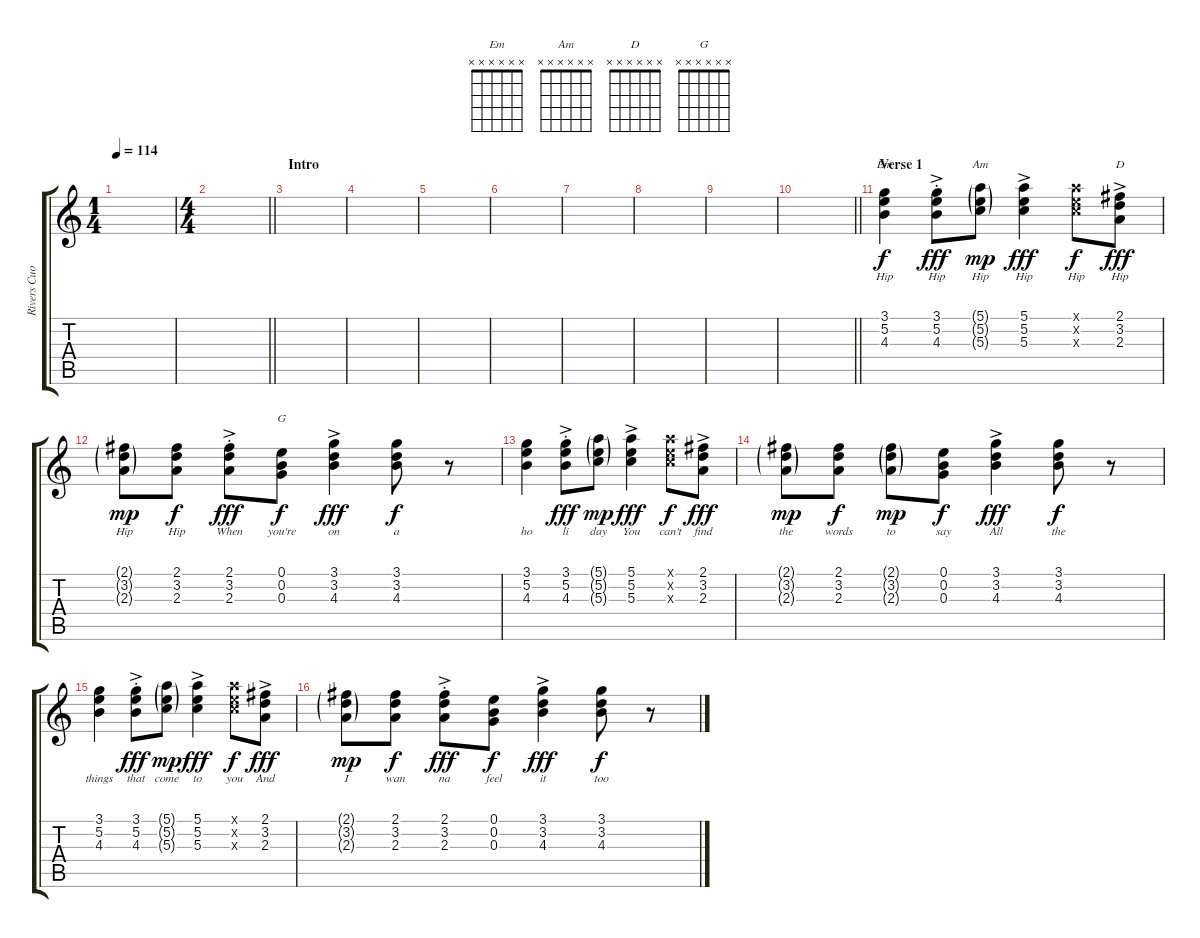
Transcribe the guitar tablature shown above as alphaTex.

\track ("Rivers Cuomo - Guitar (Studio)" "Rivers Cuo") {instrument electricguitarclean}
\staff {score tabs}
\tuning (E4 B3 G3 D3 A2 E2) {hide}
\chord ("Em" x x x x x x)
\chord ("Am" x x x x x x)
\chord ("D" x x x x x x)
\chord ("G" x x x x x x)
\ts (1 4)
\tempo 114
\clef g2
\ks c
|
\ts (4 4)
\barLineRight lightlight
|
\section ("" "Intro")
|
|
|
|
|
|
|
\barLineRight lightlight
|
\section ("" "Verse 1")
(3.1 5.2 4.3).4{ch "Em" lyrics (0 "Hip") lyrics (1 "") lyrics (2 "") lyrics (3 "") lyrics (4 "") volume 8} (3.1{ac st} 5.2{ac st} 4.3{ac st}).8{lyrics (0 "Hip") lyrics (1 "") lyrics (2 "") lyrics (3 "") lyrics (4 "") dy fff} (5.1{g} 5.2{g} 5.3{g}).8{ch "Am" lyrics (0 "Hip") lyrics (1 "") lyrics (2 "") lyrics (3 "") lyrics (4 "") dy mp} (5.1{ac} 5.2{ac} 5.3{ac}).4{lyrics (0 "Hip") lyrics (1 "") lyrics (2 "") lyrics (3 "") lyrics (4 "") dy fff} (5.1{x} 5.2{x} 5.3{x}).8{lyrics (0 "Hip") lyrics (1 "") lyrics (2 "") lyrics (3 "") lyrics (4 "") dy f} (2.1{ac} 3.2{ac} 2.3{ac}).8{ch "D" lyrics (0 "Hip") lyrics (1 "") lyrics (2 "") lyrics (3 "") lyrics (4 "") dy fff} |
(2.1{g} 3.2{g} 2.3{g}).8{lyrics (0 "Hip") lyrics (1 "") lyrics (2 "") lyrics (3 "") lyrics (4 "") dy mp} (2.1 3.2 2.3).8{lyrics (0 "Hip") lyrics (1 "") lyrics (2 "") lyrics (3 "") lyrics (4 "") dy f} (2.1{ac st} 3.2{ac st} 2.3{ac st}).8{lyrics (0 "When") lyrics (1 "") lyrics (2 "") lyrics (3 "") lyrics (4 "") dy fff} (0.1 0.2 0.3).8{ch "G" lyrics (0 "you're") lyrics (1 "") lyrics (2 "") lyrics (3 "") lyrics (4 "") dy f} (3.1{ac} 3.2{ac} 4.3{ac}).4{lyrics (0 "on") lyrics (1 "") lyrics (2 "") lyrics (3 "") lyrics (4 "") dy fff} (3.1 3.2 4.3).8{lyrics (0 "a") lyrics (1 "") lyrics (2 "") lyrics (3 "") lyrics (4 "") dy f} r.8 |
(3.1 5.2 4.3).4{lyrics (0 "ho") lyrics (1 "") lyrics (2 "") lyrics (3 "") lyrics (4 "")} (3.1{ac st} 5.2{ac st} 4.3{ac st}).8{lyrics (0 "li") lyrics (1 "") lyrics (2 "") lyrics (3 "") lyrics (4 "") dy fff} (5.1{g} 5.2{g} 5.3{g}).8{lyrics (0 "day") lyrics (1 "") lyrics (2 "") lyrics (3 "") lyrics (4 "") dy mp} (5.1{ac} 5.2{ac} 5.3{ac}).4{lyrics (0 "You") lyrics (1 "") lyrics (2 "") lyrics (3 "") lyrics (4 "") dy fff} (5.1{x} 5.2{x} 5.3{x}).8{lyrics (0 "can't") lyrics (1 "") lyrics (2 "") lyrics (3 "") lyrics (4 "") dy f} (2.1{ac} 3.2{ac} 2.3{ac}).8{lyrics (0 "find") lyrics (1 "") lyrics (2 "") lyrics (3 "") lyrics (4 "") dy fff} |
(2.1{g} 3.2{g} 2.3{g}).8{lyrics (0 "the") lyrics (1 "") lyrics (2 "") lyrics (3 "") lyrics (4 "") dy mp} (2.1 3.2 2.3).8{lyrics (0 "words") lyrics (1 "") lyrics (2 "") lyrics (3 "") lyrics (4 "") dy f} (2.1{g} 3.2{g} 2.3{g}).8{lyrics (0 "to") lyrics (1 "") lyrics (2 "") lyrics (3 "") lyrics (4 "") dy mp} (0.1 0.2 0.3).8{lyrics (0 "say") lyrics (1 "") lyrics (2 "") lyrics (3 "") lyrics (4 "") dy f} (3.1{ac} 3.2{ac} 4.3{ac}).4{lyrics (0 "All") lyrics (1 "") lyrics (2 "") lyrics (3 "") lyrics (4 "") dy fff} (3.1 3.2 4.3).8{lyrics (0 "the") lyrics (1 "") lyrics (2 "") lyrics (3 "") lyrics (4 "") dy f} r.8 |
(3.1 5.2 4.3).4{lyrics (0 "things") lyrics (1 "") lyrics (2 "") lyrics (3 "") lyrics (4 "")} (3.1{ac st} 5.2{ac st} 4.3{ac st}).8{lyrics (0 "that") lyrics (1 "") lyrics (2 "") lyrics (3 "") lyrics (4 "") dy fff} (5.1{g} 5.2{g} 5.3{g}).8{lyrics (0 "come") lyrics (1 "") lyrics (2 "") lyrics (3 "") lyrics (4 "") dy mp} (5.1{ac} 5.2{ac} 5.3{ac}).4{lyrics (0 "to") lyrics (1 "") lyrics (2 "") lyrics (3 "") lyrics (4 "") dy fff} (5.1{x} 5.2{x} 5.3{x}).8{lyrics (0 "you") lyrics (1 "") lyrics (2 "") lyrics (3 "") lyrics (4 "") dy f} (2.1{ac} 3.2{ac} 2.3{ac}).8{lyrics (0 "And") lyrics (1 "") lyrics (2 "") lyrics (3 "") lyrics (4 "") dy fff} |
(2.1{g} 3.2{g} 2.3{g}).8{lyrics (0 "I") lyrics (1 "") lyrics (2 "") lyrics (3 "") lyrics (4 "") dy mp} (2.1 3.2 2.3).8{lyrics (0 "wan") lyrics (1 "") lyrics (2 "") lyrics (3 "") lyrics (4 "") dy f} (2.1{ac st} 3.2{ac st} 2.3{ac st}).8{lyrics (0 "na") lyrics (1 "") lyrics (2 "") lyrics (3 "") lyrics (4 "") dy fff} (0.1 0.2 0.3).8{lyrics (0 "feel") lyrics (1 "") lyrics (2 "") lyrics (3 "") lyrics (4 "") dy f} (3.1{ac} 3.2{ac} 4.3{ac}).4{lyrics (0 "it") lyrics (1 "") lyrics (2 "") lyrics (3 "") lyrics (4 "") dy fff} (3.1 3.2 4.3).8{lyrics (0 "too") lyrics (1 "") lyrics (2 "") lyrics (3 "") lyrics (4 "") dy f} r.8
